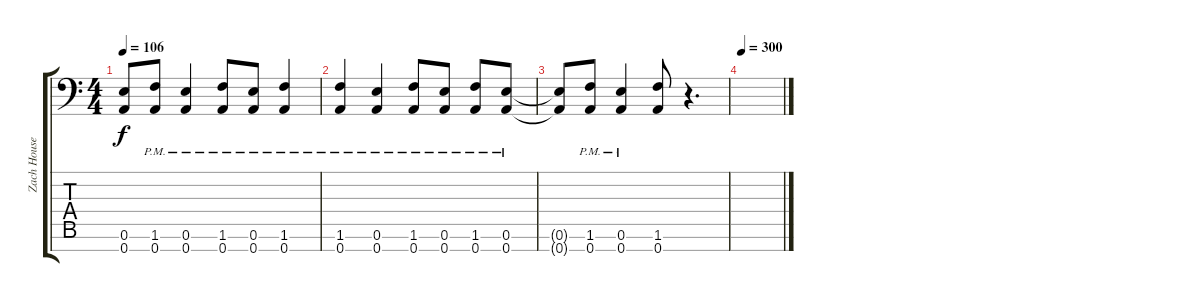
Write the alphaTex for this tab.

\track ("Zach Householder (Guitar)" "Zach House") {instrument distortionguitar}
\staff {score tabs}
\tuning (E4 B3 G3 D3 A2 E2 A1) {hide}
\ts (4 4)
\tempo 106
\clef f4
\ks c
(0.6{t} 0.7{t}).8{dy f} (1.6{pm} 0.7{pm}).8 (0.6{pm} 0.7{pm}).4 (1.6{pm} 0.7{pm}).8 (0.6{pm} 0.7{pm}).8 (1.6{pm} 0.7{pm}).4 |
(1.6{pm} 0.7{pm}).4 (0.6{pm} 0.7{pm}).4 (1.6{pm} 0.7{pm}).8 (0.6{pm} 0.7{pm}).8 (1.6{pm} 0.7{pm}).8 (0.6{pm} 0.7{pm}).8 |
(0.6{t} 0.7{t}).8 (1.6{pm} 0.7{pm}).8 (0.6{pm} 0.7{pm}).4 (1.6 0.7).8 r.4{d} |
\tempo 300
